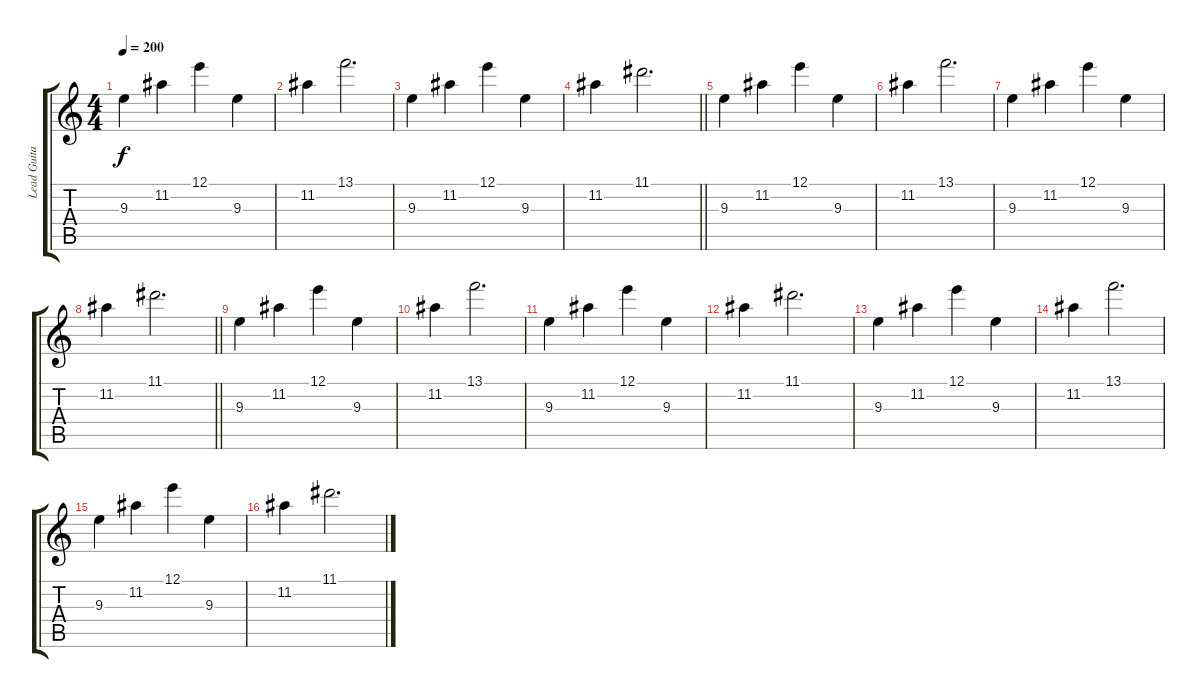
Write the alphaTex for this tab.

\track ("Lead Guitar- Distortion" "Lead Guita") {instrument distortionguitar}
\staff {score tabs}
\tuning (E4 B3 G3 D3 A2 E2) {hide}
\ts (4 4)
\tempo 200
\clef g2
\ks c
9.3.4{dy f} 11.2.4 12.1.4 9.3.4 |
11.2.4 13.1.2{d} |
9.3.4 11.2.4 12.1.4 9.3.4 |
\barLineRight lightlight
11.2.4 11.1.2{d} |
9.3.4 11.2.4 12.1.4 9.3.4 |
11.2.4 13.1.2{d} |
9.3.4 11.2.4 12.1.4 9.3.4 |
\barLineRight lightlight
11.2.4 11.1.2{d} |
9.3.4 11.2.4 12.1.4 9.3.4 |
11.2.4 13.1.2{d} |
9.3.4 11.2.4 12.1.4 9.3.4 |
11.2.4 11.1.2{d} |
9.3.4 11.2.4 12.1.4 9.3.4 |
11.2.4 13.1.2{d} |
9.3.4 11.2.4 12.1.4 9.3.4 |
11.2.4 11.1.2{d}
